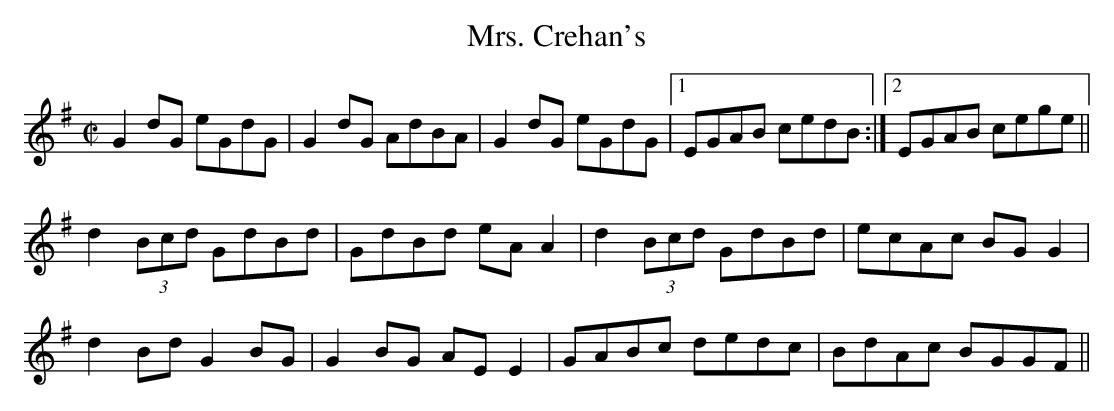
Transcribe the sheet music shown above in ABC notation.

X:1
T:Mrs. Crehan's
M:C|
K:G
G2dG eGdG|G2dG AdBA|G2dG eGdG|1 EGAB cedB:|2 EGAB cege||
d2 (3Bcd GdBd|GdBd eAA2|d2 (3Bcd GdBd|ecAc BGG2|
d2Bd G2BG|G2BG AEE2|GABc dedc|BdAc BGGF||
